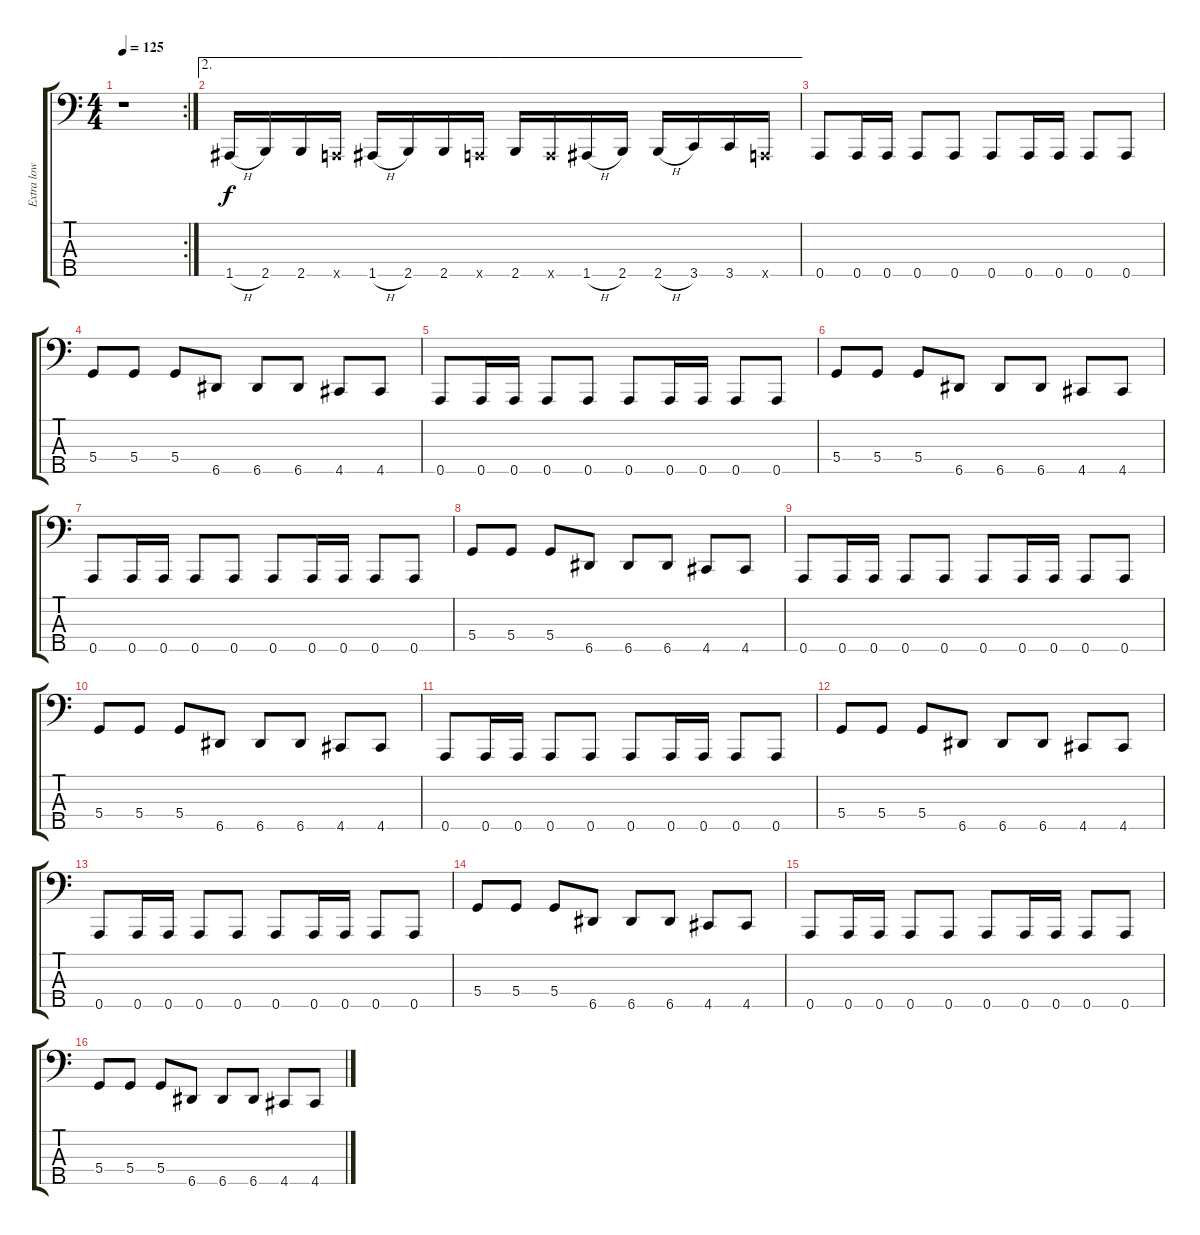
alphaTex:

\track ("Extra low sound" "Extra low ") {instrument electricbassfinger}
\staff {score tabs}
\tuning (F2 C2 G1 D1 A0) {hide}
\rc 2
\ts (4 4)
\tempo 125
\clef f4
\ks c
r.1{dy f} |
\ae 2
1.5{h}.16 2.5.16 2.5.16 0.5{x}.16 1.5{h}.16 2.5.16 2.5.16 0.5{x}.16 2.5.16 0.5{x}.16 1.5{h}.16 2.5.16 2.5{h}.16 3.5.16 3.5.16 0.5{x}.16 |
0.5.8 0.5.16 0.5.16 0.5.8 0.5.8 0.5.8 0.5.16 0.5.16 0.5.8 0.5.8 |
5.4.8 5.4.8 5.4.8 6.5.8 6.5.8 6.5.8 4.5.8 4.5.8 |
0.5.8 0.5.16 0.5.16 0.5.8 0.5.8 0.5.8 0.5.16 0.5.16 0.5.8 0.5.8 |
5.4.8 5.4.8 5.4.8 6.5.8 6.5.8 6.5.8 4.5.8 4.5.8 |
0.5.8 0.5.16 0.5.16 0.5.8 0.5.8 0.5.8 0.5.16 0.5.16 0.5.8 0.5.8 |
5.4.8 5.4.8 5.4.8 6.5.8 6.5.8 6.5.8 4.5.8 4.5.8 |
0.5.8 0.5.16 0.5.16 0.5.8 0.5.8 0.5.8 0.5.16 0.5.16 0.5.8 0.5.8 |
5.4.8 5.4.8 5.4.8 6.5.8 6.5.8 6.5.8 4.5.8 4.5.8 |
0.5.8 0.5.16 0.5.16 0.5.8 0.5.8 0.5.8 0.5.16 0.5.16 0.5.8 0.5.8 |
5.4.8 5.4.8 5.4.8 6.5.8 6.5.8 6.5.8 4.5.8 4.5.8 |
0.5.8 0.5.16 0.5.16 0.5.8 0.5.8 0.5.8 0.5.16 0.5.16 0.5.8 0.5.8 |
5.4.8 5.4.8 5.4.8 6.5.8 6.5.8 6.5.8 4.5.8 4.5.8 |
0.5.8 0.5.16 0.5.16 0.5.8 0.5.8 0.5.8 0.5.16 0.5.16 0.5.8 0.5.8 |
5.4.8 5.4.8 5.4.8 6.5.8 6.5.8 6.5.8 4.5.8 4.5.8
